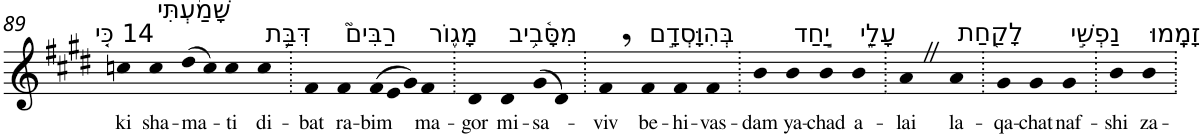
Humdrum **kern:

**kern	**text
*part1	*part1
*staff1	*staff1
*I"Piano	*
*I'Pno	*
!!LO:PB:g=z
*clefG2	*
*k[f#c#g#d#]	*
*E:	*
=89	=89
!LO:TX:a:t=14 כִּ֤י	!
!	!LO:LY:b
4ccn	ki
!LO:TX:a:t=שָׁמַ֨עְתִּי	!
!	!LO:LY:b
4cc	sha-
!	!LO:LY:b
(>8dd#	-ma-
8cc)	.
!	!LO:LY:b
4cc	-ti
!LO:TX:a:t=דִּבַּ֥ת	!
!	!LO:LY:b
4cc	di-
=90.	=90.
!	!LO:LY:b
4f#	-bat
!LO:TX:a:t=רַבִּים֮	!
!	!LO:LY:b
4f#	ra-
*Xtuplet	*
!	!LO:LY:b
(>12f#	-bim
12e	.
12g#)	.
!LO:TX:a:t=מָג֪וֹר	!
!	!LO:LY:b
4f#	ma-
=91.	=91.
!	!LO:LY:b
4d#	-gor
!LO:TX:a:t=מִסָּ֫בִ֥יב	!
!	!LO:LY:b
4d#	mi-
!	!LO:LY:b
(>8g#	-sa-
8d#)	.
=92.	=92.
!	!LO:LY:b
4f#,	-viv
!LO:TX:a:t=בְּהִוָּסְדָ֣ם	!
!	!LO:LY:b
4f#	be-
!	!LO:LY:b
4f#	-hi-
!	!LO:LY:b
4f#	-vas-
=93.	=93.
!	!LO:LY:b
4b	-dam
!LO:TX:a:t=יַ֣חַד	!
!	!LO:LY:b
4b	ya-
!	!LO:LY:b
4b	-chad
!LO:TX:a:t=עָלַ֑י	!
!	!LO:LY:b
4b	a-
=94.	=94.
!	!LO:LY:b
4aZ	-lai
!LO:TX:a:t=לָקַ֖חַת	!
!	!LO:LY:b
4a	la-
=95.	=95.
!	!LO:LY:b
4g#	-qa-
!	!LO:LY:b
4g#	-chat
!LO:TX:a:t=נַפְשִׁ֣י	!
!	!LO:LY:b
4g#	naf-
=96.	=96.
!	!LO:LY:b
4b	-shi
!LO:TX:a:t=זָמָֽמוּ	!
!	!LO:LY:b
4b	za-
=.	=.
*-	*-
